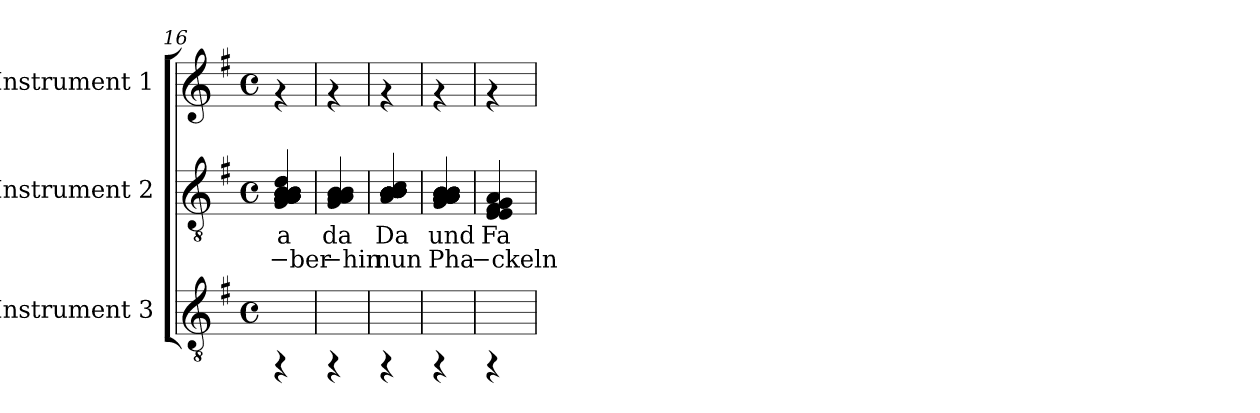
**kern	**kern	**text	**text	**kern
*part3	*part2	*part2	*part2	*part1
*staff3	*staff2	*staff2	*staff2	*staff1
*I"Instrument 3	*I"Instrument 2	*	*	*I"Instrument 1
!!LO:LB:g=z
*clefGv2	*clefGv2	*	*	*clefG2
*k[f#]	*k[f#]	*	*	*k[f#]
*G:	*G:	*	*	*G:
*M4/4	*M4/4	*	*	*M4/4
*met(c)	*met(c)	*	*	*met(c)
=16	=16	=16	=16	=16
!	!	!LO:LY:b:rj	!LO:LY:b:rj	!
4rFF	4d/ 4B/ 4B/ 4B/ 4B/ 4B/ 4B/ 4B/ 4A/ 4A/ 4A/ 4A/ 4A/ 4A/ 4A/ 4A/ 4A/ 4A/ 4A/ 4G/ 4A/	a	−ber	4rf
!!LO:LB:g=z
=17	=17	=17	=17	=17
!	!	!LO:LY:b:rj	!LO:LY:b:rj	!
4rFF	4B/ 4A/ 4A/ 4G/ 4B/	da	−hin	4rf
=18	=18	=18	=18	=18
!	!	!LO:LY:b:rj	!LO:LY:b:rj	!
4rFF	4c/ 4B/ 4B/ 4B/ 4B/ 4B/ 4B/ 4B/ 4B/ 4B/ 4B/ 4B/ 4B/ 4B/ 4A/ 4B/	Da	nun	4rf
!!LO:PB:g=z
=19	=19	=19	=19	=19
!	!	!LO:LY:b:rj	!LO:LY:b:rj	!
4rFF	4B/ 4B/ 4B/ 4B/ 4B/ 4B/ 4B/ 4A/ 4A/ 4A/ 4A/ 4A/ 4A/ 4A/ 4A/ 4A/ 4A/ 4A/ 4G/ 4A/	und	Pha	4rf
!!LO:LB:g=z
=20	=20	=20	=20	=20
!	!	!LO:LY:b:rj	!LO:LY:b:rj	!
4rFF	4A/ 4G/ 4F#/ 4E/ 4E/	Fa	−ckeln	4rf
=	=	=	=	=
*-	*-	*-	*-	*-
